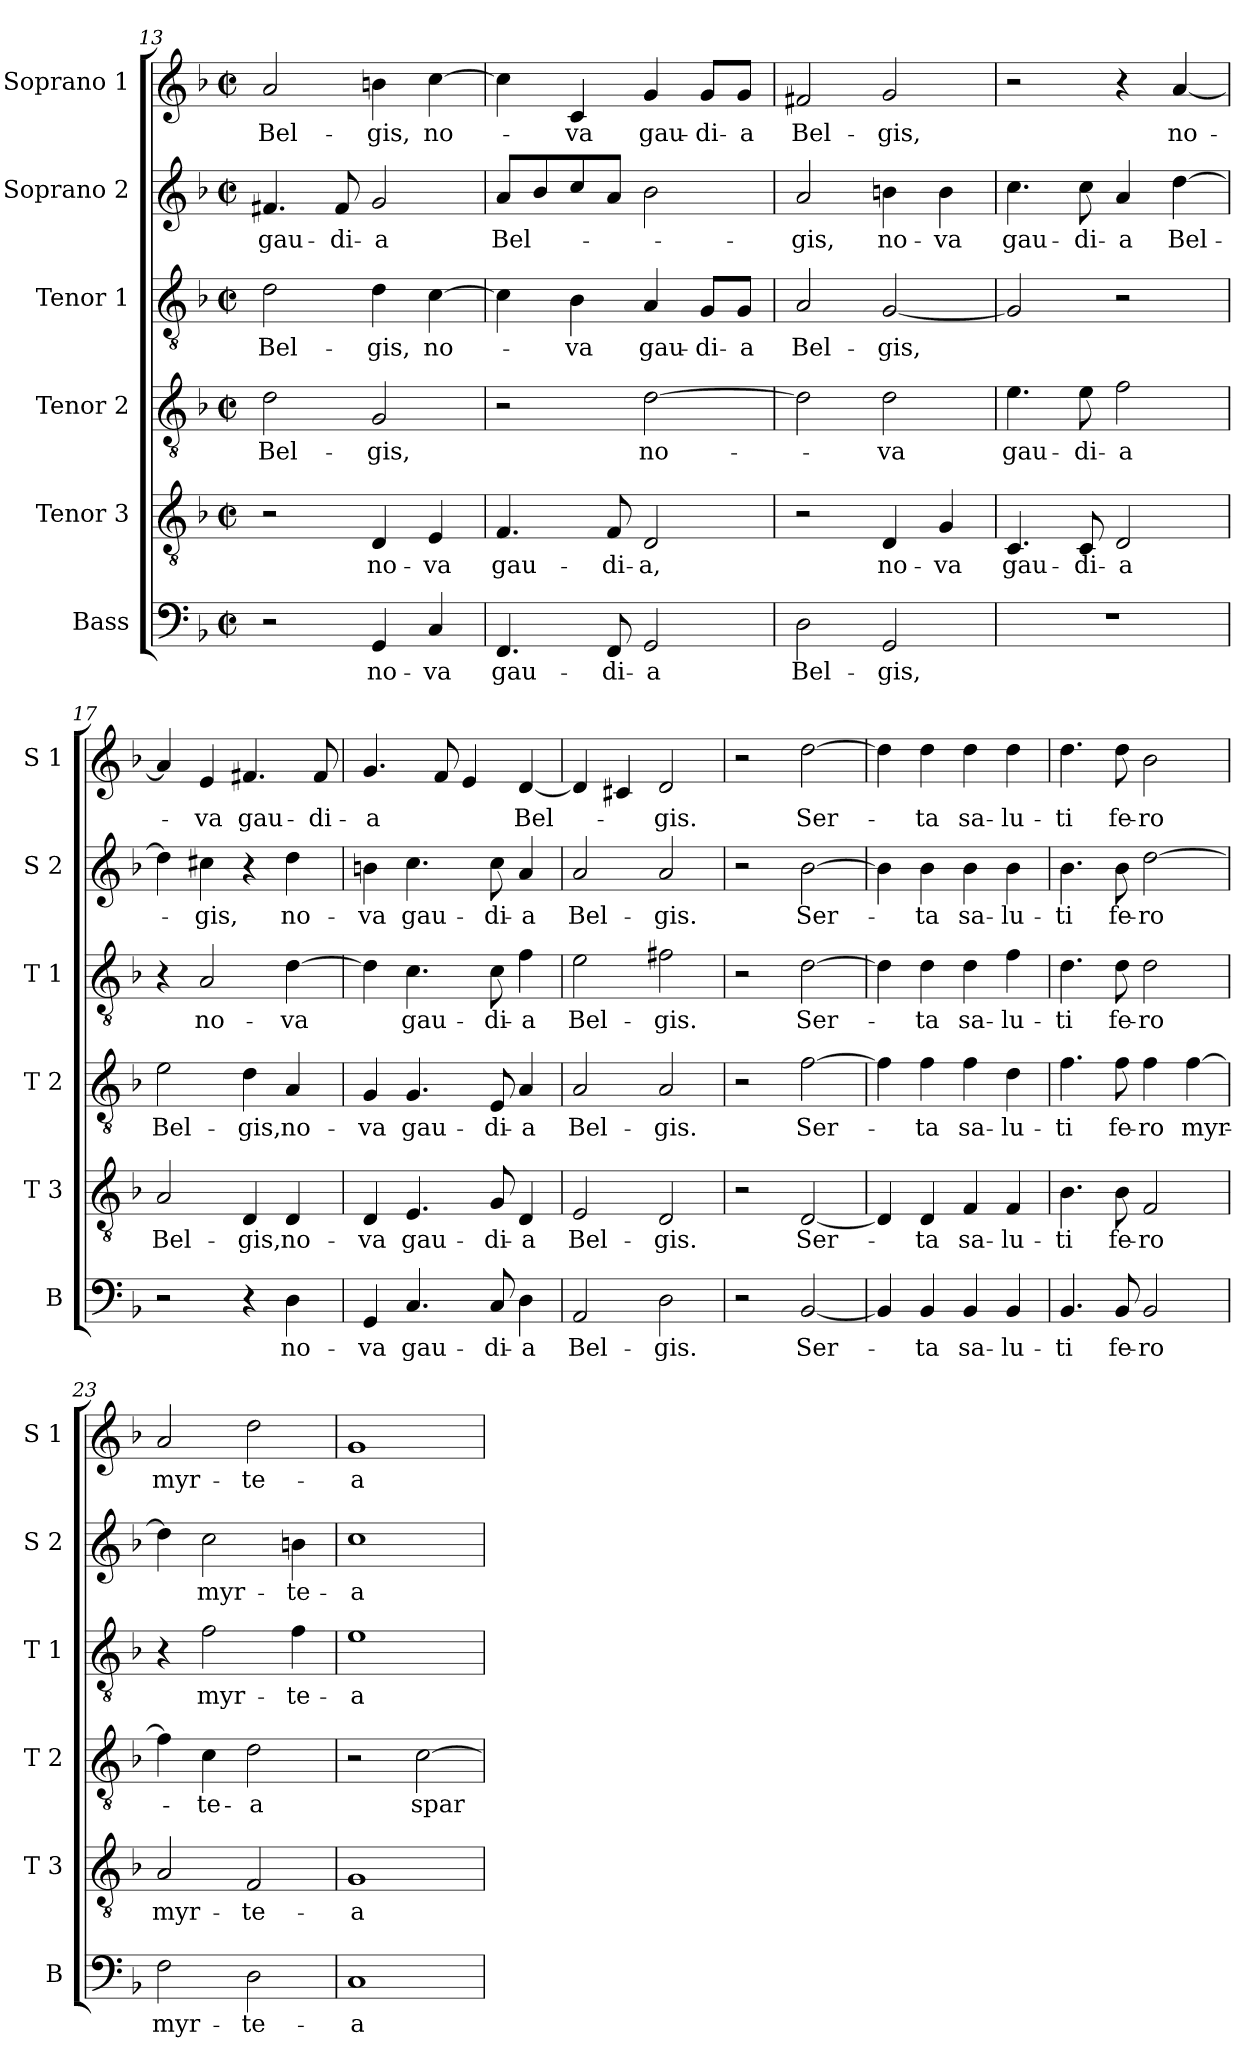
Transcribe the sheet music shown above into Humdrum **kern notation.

**kern	**text	**kern	**text	**kern	**text	**kern	**text	**kern	**text	**kern	**text
*part6	*part6	*part5	*part5	*part4	*part4	*part3	*part3	*part2	*part2	*part1	*part1
*staff6	*staff6	*staff5	*staff5	*staff4	*staff4	*staff3	*staff3	*staff2	*staff2	*staff1	*staff1
*I"Bass	*	*I"Tenor 3	*	*I"Tenor 2	*	*I"Tenor 1	*	*I"Soprano 2	*	*I"Soprano 1	*
*I'B	*	*I'T 3	*	*I'T 2	*	*I'T 1	*	*I'S 2	*	*I'S 1	*
*clefF4	*	*clefGv2	*	*clefGv2	*	*clefGv2	*	*clefG2	*	*clefG2	*
*k[b-]	*	*k[b-]	*	*k[b-]	*	*k[b-]	*	*k[b-]	*	*k[b-]	*
*F:	*	*F:	*	*F:	*	*F:	*	*F:	*	*F:	*
*M2/2	*	*M2/2	*	*M2/2	*	*M2/2	*	*M2/2	*	*M2/2	*
*met(c|)	*	*met(c|)	*	*met(c|)	*	*met(c|)	*	*met(c|)	*	*met(c|)	*
=13	=13	=13	=13	=13	=13	=13	=13	=13	=13	=13	=13
2r	.	2r	.	2d\	Bel-	2d\	Bel-	4.f#X/	gau-	2a/	Bel-
.	.	.	.	.	.	.	.	8f#/	-di-	.	.
4GG/	no-	4D/	no-	2G/	-gis,	4d\	-gis,	2g/	-a	4bn\	-gis,
4C/	-va	4E/	-va	.	.	[4c\	no-	.	.	[4cc\	no-
=14	=14	=14	=14	=14	=14	=14	=14	=14	=14	=14	=14
4.FF/	gau-	4.F/	gau-	2r	.	4c\]	.	8a/L	Bel-	4cc\]	.
.	.	.	.	.	.	.	.	8b-/	.	.	.
.	.	.	.	.	.	4B-\	-va	8cc/	.	4c/	-va
8FF/	-di-	8F/	-di-	.	.	.	.	8a/J	.	.	.
2GG/	-a	2D/	-a,	[2d\	no-	4A/	gau-	2b-\	.	4g/	gau-
.	.	.	.	.	.	8G/L	-di-	.	.	8g/L	-di-
.	.	.	.	.	.	8G/J	-a	.	.	8g/J	-a
=15	=15	=15	=15	=15	=15	=15	=15	=15	=15	=15	=15
2D\	Bel-	2r	.	2d\]	.	2A/	Bel-	2a/	-gis,	2f#X/	Bel-
2GG/	-gis,	4D/	no-	2d\	-va	[2G/	-gis,	4bn\	no-	2g/	-gis,
.	.	4G/	-va	.	.	.	.	4b\	-va	.	.
=16	=16	=16	=16	=16	=16	=16	=16	=16	=16	=16	=16
1r	.	4.C/	gau-	4.e\	gau-	2G/]	.	4.cc\	gau-	2r	.
.	.	8C/	-di-	8e\	-di-	.	.	8cc\	-di-	.	.
.	.	2D/	-a	2f\	-a	2r	.	4a/	-a	4r	.
.	.	.	.	.	.	.	.	[4dd\	Bel-	[4a/	no-
!!LO:LB:g=z
=17	=17	=17	=17	=17	=17	=17	=17	=17	=17	=17	=17
2r	.	2A/	Bel-	2e\	Bel-	4r	.	4dd\]	.	4a/]	.
.	.	.	.	.	.	2A/	no-	4cc#X\	-gis,	4e/	-va
4r	.	4D/	-gis,	4d\	-gis,	.	.	4r	.	4.f#X/	gau-
4D\	no-	4D/	no-	4A/	no-	[4d\	-va	4dd\	no-	.	.
.	.	.	.	.	.	.	.	.	.	8f#/	-di-
=18	=18	=18	=18	=18	=18	=18	=18	=18	=18	=18	=18
4GG/	-va	4D/	-va	4G/	-va	4d\]	.	4bn\	-va	4.g/	-a
4.C/	gau-	4.E/	gau-	4.G/	gau-	4.c\	gau-	4.cc\	gau-	.	.
.	.	.	.	.	.	.	.	.	.	8f/	.
.	.	.	.	.	.	.	.	.	.	4e/	.
8C/	-di-	8G/	-di-	8E/	-di-	8c\	-di-	8cc\	-di-	.	.
4D\	-a	4D/	-a	4A/	-a	4f\	-a	4a/	-a	[4d/	Bel-
=19	=19	=19	=19	=19	=19	=19	=19	=19	=19	=19	=19
2AA/	Bel-	2E/	Bel-	2A/	Bel-	2e\	Bel-	2a/	Bel-	4d/]	.
.	.	.	.	.	.	.	.	.	.	4c#X/	.
2D\	-gis.	2D/	-gis.	2A/	-gis.	2f#X\	-gis.	2a/	-gis.	2d/	-gis.
=20	=20	=20	=20	=20	=20	=20	=20	=20	=20	=20	=20
2r	.	2r	.	2r	.	2r	.	2r	.	2r	.
[2BB-/	Ser-	[2D/	Ser-	[2f\	Ser-	[2d\	Ser-	[2b-\	Ser-	[2dd\	Ser-
=21	=21	=21	=21	=21	=21	=21	=21	=21	=21	=21	=21
4BB-/]	.	4D/]	.	4f\]	.	4d\]	.	4b-\]	.	4dd\]	.
4BB-/	-ta	4D/	-ta	4f\	-ta	4d\	-ta	4b-\	-ta	4dd\	-ta
4BB-/	sa-	4F/	sa-	4f\	sa-	4d\	sa-	4b-\	sa-	4dd\	sa-
4BB-/	-lu-	4F/	-lu-	4d\	-lu-	4f\	-lu-	4b-\	-lu-	4dd\	-lu-
!!LO:PB:g=z
=22	=22	=22	=22	=22	=22	=22	=22	=22	=22	=22	=22
4.BB-/	-ti	4.B-\	-ti	4.f\	-ti	4.d\	-ti	4.b-\	-ti	4.dd\	-ti
8BB-/	fe-	8B-\	fe-	8f\	fe-	8d\	fe-	8b-\	fe-	8dd\	fe-
2BB-/	-ro	2F/	-ro	4f\	-ro	2d\	-ro	[2dd\	-ro	2b-\	-ro
.	.	.	.	[4f\	myr-	.	.	.	.	.	.
=23	=23	=23	=23	=23	=23	=23	=23	=23	=23	=23	=23
2F\	myr-	2A/	myr-	4f\]	.	4r	.	4dd\]	.	2a/	myr-
.	.	.	.	4c\	-te-	2f\	myr-	2cc\	myr-	.	.
2D\	-te-	2F/	-te-	2d\	-a	.	.	.	.	2dd\	-te-
.	.	.	.	.	.	4f\	-te-	4bn\	-te-	.	.
=24	=24	=24	=24	=24	=24	=24	=24	=24	=24	=24	=24
1C	-a	1G	-a	2r	.	1e	-a	1cc	-a	1g	-a
.	.	.	.	[2c\	spar-	.	.	.	.	.	.
=	=	=	=	=	=	=	=	=	=	=	=
*-	*-	*-	*-	*-	*-	*-	*-	*-	*-	*-	*-
